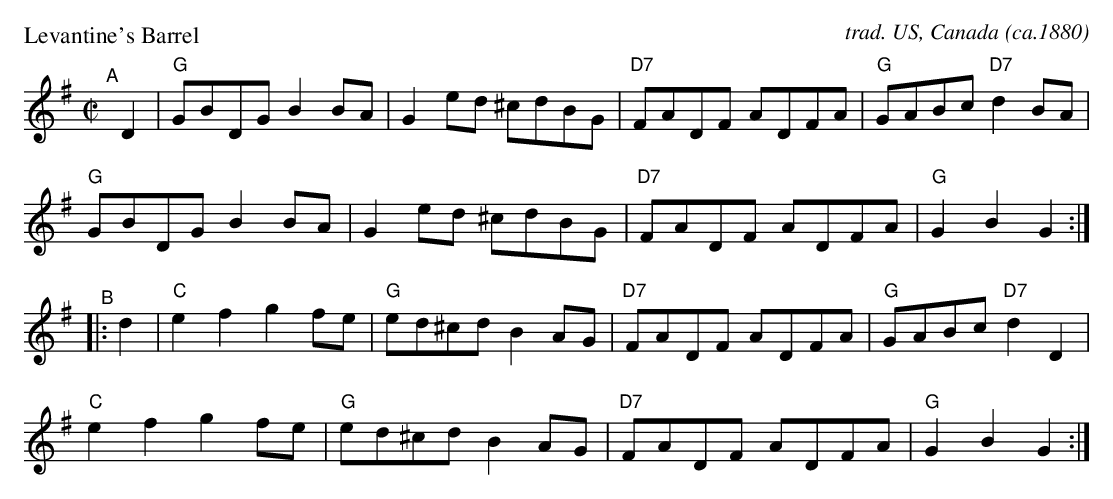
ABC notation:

X:1
P: Levantine's Barrel
C: trad. US, Canada
O: ca.1880
M: C|
L: 1/8
K: G
"^A"[|] D2 |\
"G"GBDG B2BA | G2ed ^cdBG | "D7"FADF ADFA | "G"GABc "D7"d2BA |
"G"GBDG B2BA | G2ed ^cdBG | "D7"FADF ADFA | "G"G2B2 G2 :|
"^B"|: d2 |\
"C"e2f2 g2fe | "G"ed^cd B2AG | "D7"FADF ADFA | "G"GABc "D7"d2D2 |
"C"e2f2 g2fe | "G"ed^cd B2AG | "D7"FADF ADFA | "G"G2B2 G2 :|
